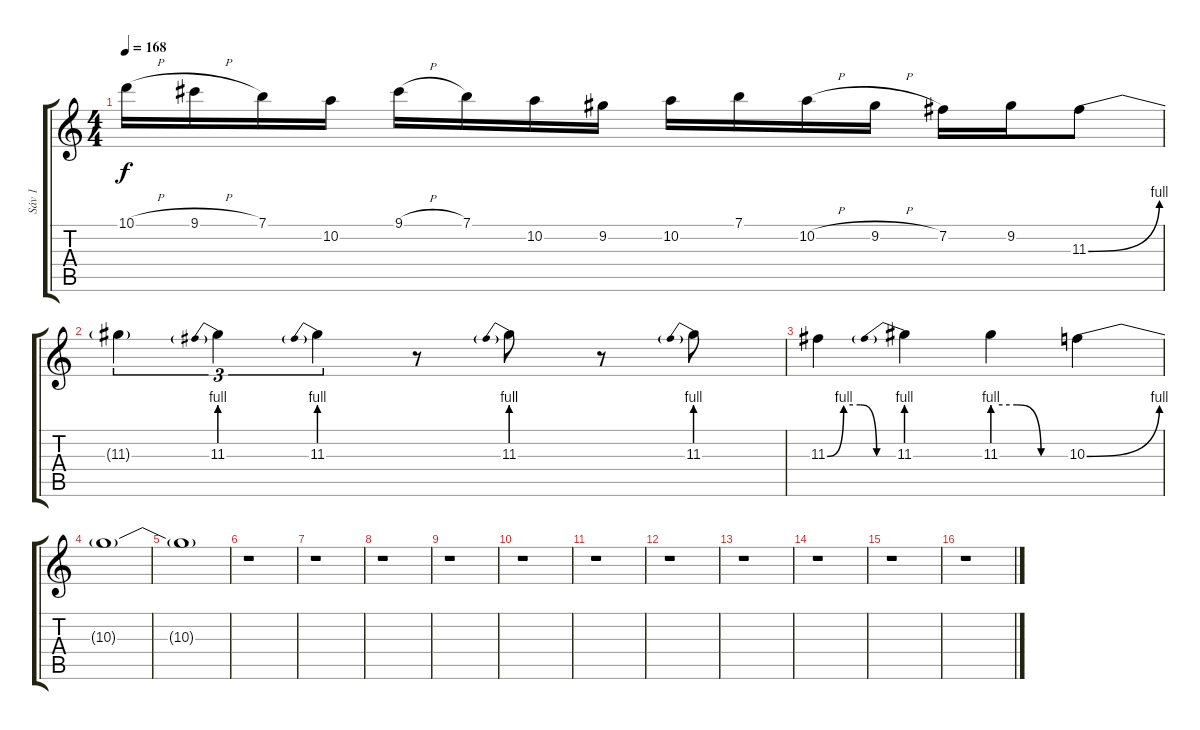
\track ("Sáv 1" "Sáv 1") {mute instrument overdrivenguitar}
\staff {score tabs}
\tuning (E4 B3 G3 D3 A2 E2) {hide}
\ts (4 4)
\tempo 168
\clef g2
\ks c
10.1{h}.16{dy f} 9.1{h}.16 7.1.16 10.2.16 9.1{h}.16 7.1.16 10.2.16 9.2.16 10.2.16 7.1.16 10.2{h}.16 9.2{h}.16 7.2.16 9.2.16 11.3{be (bend 0 0 60 4)}.8 |
11.3{t}.4{tu (3 2)} 11.3{be (prebend 0 4 60 4)}.4{tu (3 2)} 11.3{be (prebend 0 4 60 4)}.4{tu (3 2)} r.8 11.3{be (prebend 0 4 60 4)}.8 r.8 11.3{be (prebend 0 4 60 4)}.8 |
11.3{be (custom 0 0 15 4 30 4 45 0 60 0)}.4 11.3{be (prebend 0 4 60 4)}.4 11.3{be (custom 0 4 20 4 40 0 60 0)}.4 10.3{be (bend 0 0 60 4)}.4 |
10.3{t}.1 |
10.3{t}.1 |
r.1 |
r.1 |
r.1 |
r.1 |
r.1 |
r.1 |
r.1 |
r.1 |
r.1 |
r.1 |
r.1
